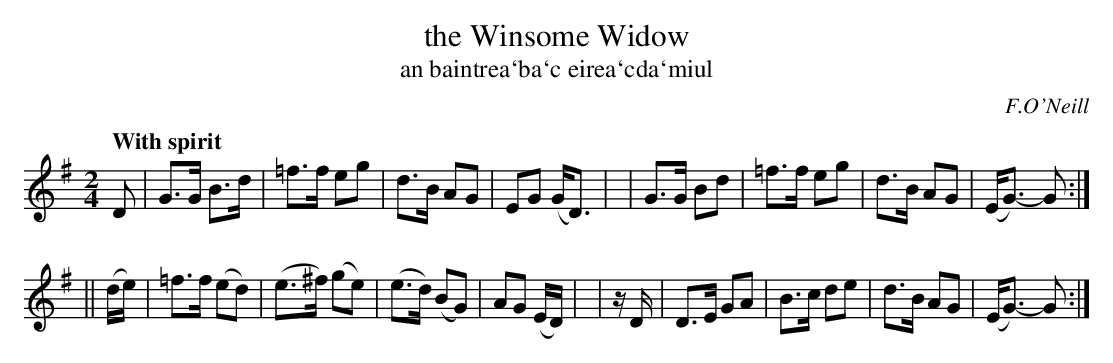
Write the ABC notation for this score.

X:1
T: the Winsome Widow
T: an baintrea\`ba\`c eirea\`cda\`miul
Q: "With spirit"
O: F.O'Neill
M: 2/4
L: 1/8
K: G
D \
| G>G B>d | =f>f eg | d>B AG | EG (G<D) |\
| G>G Bd  | =f>f eg | d>B AG | (E<G-) G :|
|| (d/e/) | =f>f (ed) | (e>^f) (ge) | (e>d) (BG) | AG (E/D/) |\
| z/D/ | D>E GA  | B>c de | d>B AG | (E<G-) G :|
